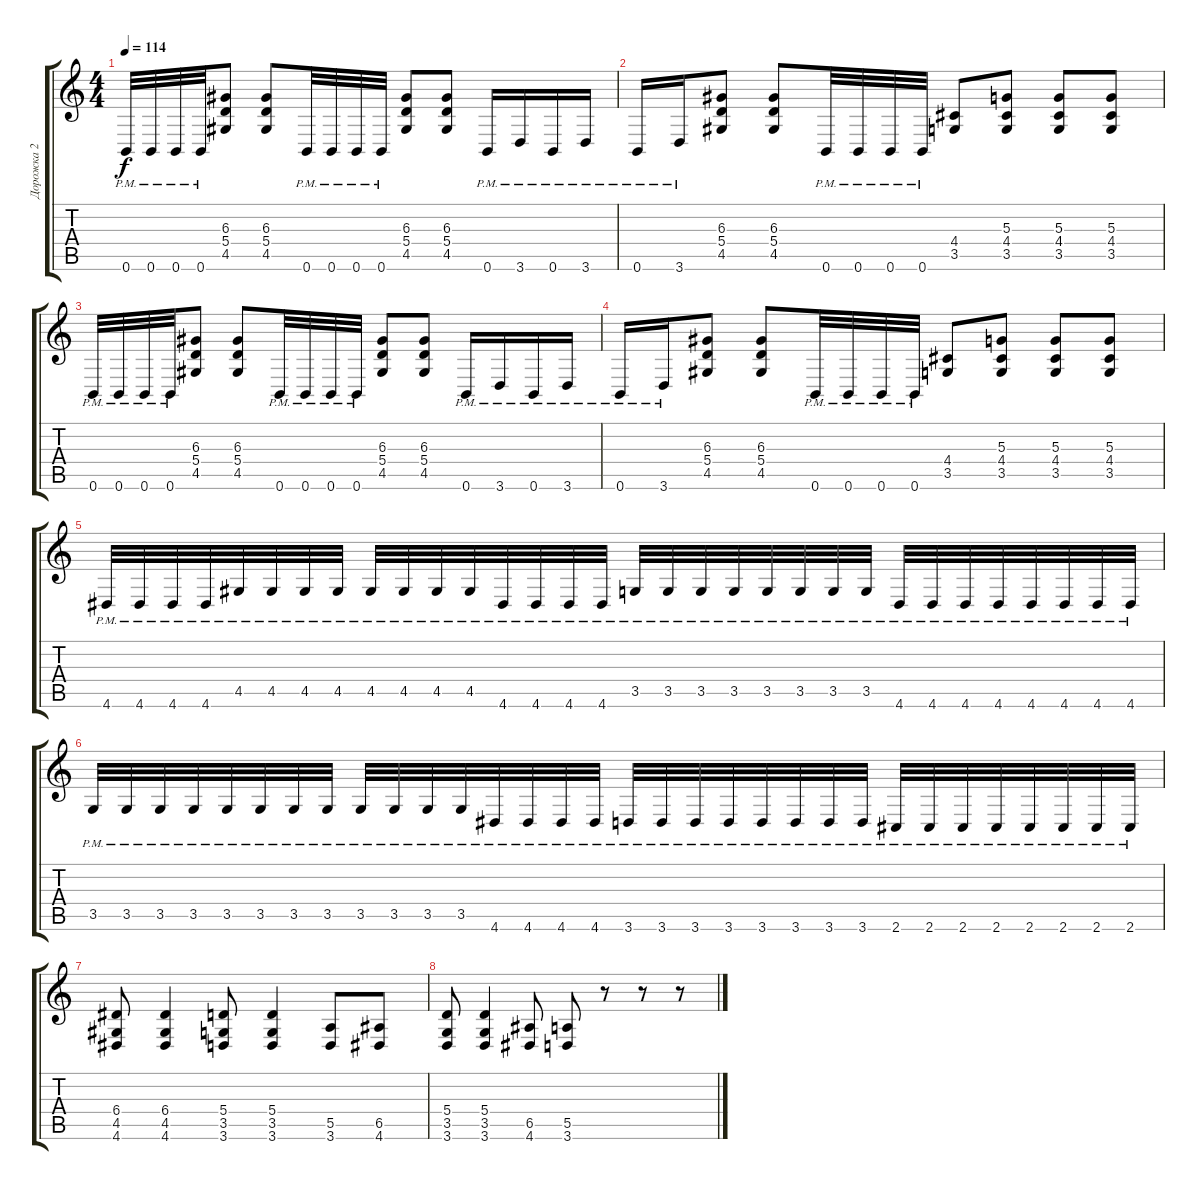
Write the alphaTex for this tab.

\track ("Дорожка 2" "Дорожка 2") {instrument distortionguitar}
\staff {score tabs}
\tuning (B3 Gb3 D3 A2 E2 B1) {hide}
\ts (4 4)
\tempo 114
\clef g2
\ks c
0.6{pm}.32{dy f instrument distortionguitar} 0.6{pm}.32 0.6{pm}.32 0.6{pm}.32 (6.3 5.4 4.5).8 (6.3 5.4 4.5).8 0.6{pm}.32 0.6{pm}.32 0.6{pm}.32 0.6{pm}.32 (6.3 5.4 4.5).8 (6.3 5.4 4.5).8 0.6{pm}.16 3.6{pm}.16 0.6{pm}.16 3.6{pm}.16 |
0.6{pm}.16 3.6{pm}.16 (6.3 5.4 4.5).8 (6.3 5.4 4.5).8 0.6{pm}.32 0.6{pm}.32 0.6{pm}.32 0.6{pm}.32 (4.4 3.5).8 (5.3 4.4 3.5).8 (5.3 4.4 3.5).8 (5.3 4.4 3.5).8 |
0.6{pm}.32 0.6{pm}.32 0.6{pm}.32 0.6{pm}.32 (6.3 5.4 4.5).8 (6.3 5.4 4.5).8 0.6{pm}.32 0.6{pm}.32 0.6{pm}.32 0.6{pm}.32 (6.3 5.4 4.5).8 (6.3 5.4 4.5).8 0.6{pm}.16 3.6{pm}.16 0.6{pm}.16 3.6{pm}.16 |
0.6{pm}.16 3.6{pm}.16 (6.3 5.4 4.5).8 (6.3 5.4 4.5).8 0.6{pm}.32 0.6{pm}.32 0.6{pm}.32 0.6{pm}.32 (4.4 3.5).8 (5.3 4.4 3.5).8 (5.3 4.4 3.5).8 (5.3 4.4 3.5).8 |
4.6{pm}.32 4.6{pm}.32 4.6{pm}.32 4.6{pm}.32 4.5{pm}.32 4.5{pm}.32 4.5{pm}.32 4.5{pm}.32 4.5{pm}.32 4.5{pm}.32 4.5{pm}.32 4.5{pm}.32 4.6{pm}.32 4.6{pm}.32 4.6{pm}.32 4.6{pm}.32 3.5{pm}.32 3.5{pm}.32 3.5{pm}.32 3.5{pm}.32 3.5{pm}.32 3.5{pm}.32 3.5{pm}.32 3.5{pm}.32 4.6{pm}.32 4.6{pm}.32 4.6{pm}.32 4.6{pm}.32 4.6{pm}.32 4.6{pm}.32 4.6{pm}.32 4.6{pm}.32 |
3.5{pm}.32 3.5{pm}.32 3.5{pm}.32 3.5{pm}.32 3.5{pm}.32 3.5{pm}.32 3.5{pm}.32 3.5{pm}.32 3.5{pm}.32 3.5{pm}.32 3.5{pm}.32 3.5{pm}.32 4.6{pm}.32 4.6{pm}.32 4.6{pm}.32 4.6{pm}.32 3.6{pm}.32 3.6{pm}.32 3.6{pm}.32 3.6{pm}.32 3.6{pm}.32 3.6{pm}.32 3.6{pm}.32 3.6{pm}.32 2.6{pm}.32 2.6{pm}.32 2.6{pm}.32 2.6{pm}.32 2.6{pm}.32 2.6{pm}.32 2.6{pm}.32 2.6{pm}.32 |
(6.4 4.5 4.6).8 (6.4 4.5 4.6).4 (5.4 3.5 3.6).8 (5.4 3.5 3.6).4 (5.5 3.6).8 (6.5 4.6).8 |
(5.4 3.5 3.6).8 (5.4 3.5 3.6).4 (6.5 4.6).8 (5.5 3.6).8 r.8 r.8 r.8
